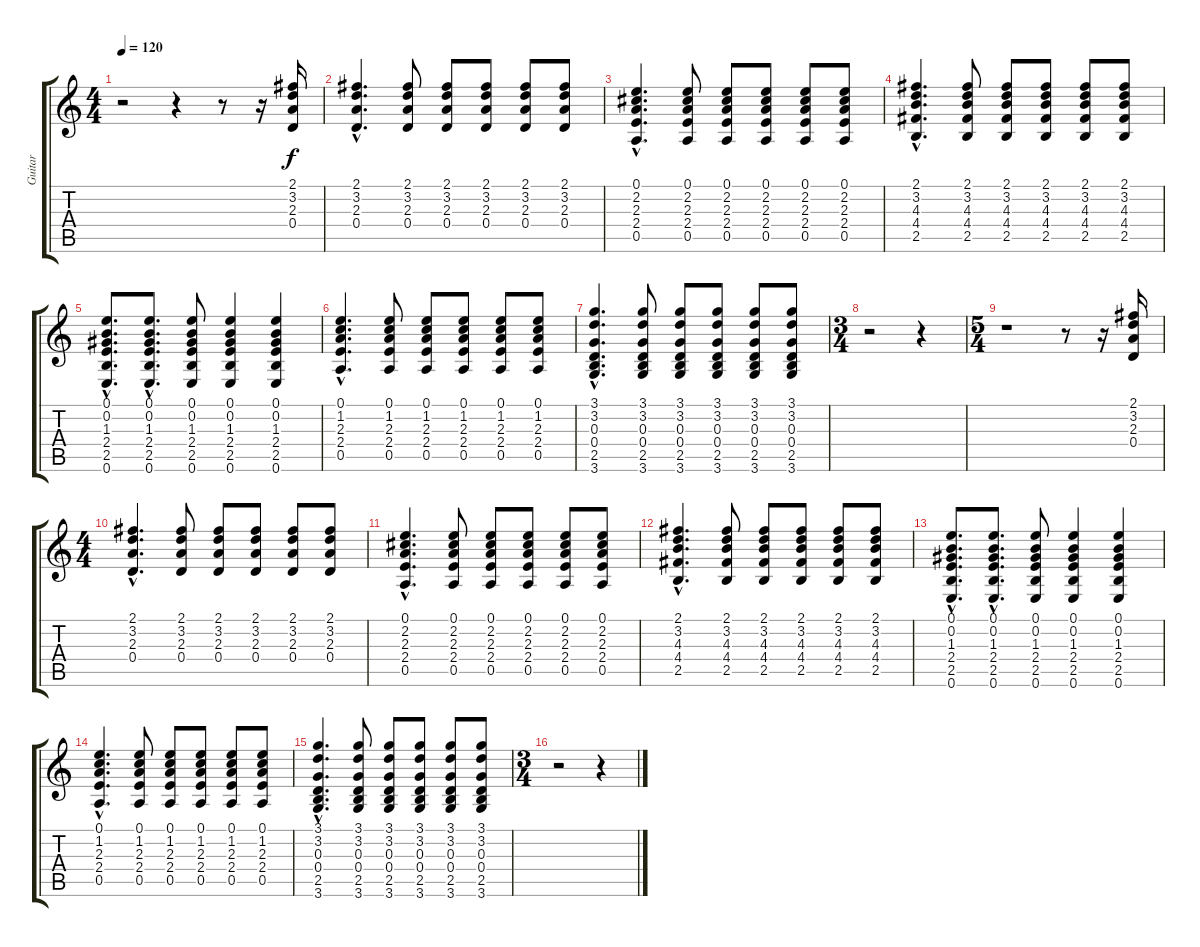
\track ("Guitar" "Guitar") {instrument acousticguitarsteel}
\staff {score tabs}
\tuning (E4 B3 G3 D3 A2 E2) {hide}
\ts (4 4)
\tempo 120
\clef g2
\ks c
r.2{dy f} r.4 r.8 r.16 (2.1 3.2 2.3 0.4).16 |
(2.1{hac} 3.2{hac} 2.3{hac} 0.4{hac}).4{d} (2.1 3.2 2.3 0.4).8 (2.1 3.2 2.3 0.4).8 (2.1 3.2 2.3 0.4).8 (2.1 3.2 2.3 0.4).8 (2.1 3.2 2.3 0.4).8 |
(0.1{hac} 2.2{hac} 2.3{hac} 2.4{hac} 0.5{hac}).4{d} (0.1 2.2 2.3 2.4 0.5).8 (0.1 2.2 2.3 2.4 0.5).8 (0.1 2.2 2.3 2.4 0.5).8 (0.1 2.2 2.3 2.4 0.5).8 (0.1 2.2 2.3 2.4 0.5).8 |
(2.1{hac} 3.2{hac} 4.3{hac} 4.4{hac} 2.5{hac}).4{d} (2.1 3.2 4.3 4.4 2.5).8 (2.1 3.2 4.3 4.4 2.5).8 (2.1 3.2 4.3 4.4 2.5).8 (2.1 3.2 4.3 4.4 2.5).8 (2.1 3.2 4.3 4.4 2.5).8 |
(0.1{hac} 0.2{hac} 1.3{hac} 2.4{hac} 2.5{hac} 0.6{hac}).8{d} (0.1{hac} 0.2{hac} 1.3{hac} 2.4{hac} 2.5{hac} 0.6{hac}).8{d} (0.1 0.2 1.3 2.4 2.5 0.6).8 (0.1 0.2 1.3 2.4 2.5 0.6).4 (0.1 0.2 1.3 2.4 2.5 0.6).4 |
(0.1{hac} 1.2{hac} 2.3{hac} 2.4{hac} 0.5{hac}).4{d} (0.1 1.2 2.3 2.4 0.5).8 (0.1 1.2 2.3 2.4 0.5).8 (0.1 1.2 2.3 2.4 0.5).8 (0.1 1.2 2.3 2.4 0.5).8 (0.1 1.2 2.3 2.4 0.5).8 |
(3.1{hac} 3.2{hac} 0.3{hac} 0.4{hac} 2.5{hac} 3.6{hac}).4{d} (3.1 3.2 0.3 0.4 2.5 3.6).8 (3.1 3.2 0.3 0.4 2.5 3.6).8 (3.1 3.2 0.3 0.4 2.5 3.6).8 (3.1 3.2 0.3 0.4 2.5 3.6).8 (3.1 3.2 0.3 0.4 2.5 3.6).8 |
\ts (3 4)
r.2 r.4 |
\ts (5 4)
r.1 r.8 r.16 (2.1 3.2 2.3 0.4).16 |
\ts (4 4)
(2.1{hac} 3.2{hac} 2.3{hac} 0.4{hac}).4{d} (2.1 3.2 2.3 0.4).8 (2.1 3.2 2.3 0.4).8 (2.1 3.2 2.3 0.4).8 (2.1 3.2 2.3 0.4).8 (2.1 3.2 2.3 0.4).8 |
(0.1{hac} 2.2{hac} 2.3{hac} 2.4{hac} 0.5{hac}).4{d} (0.1 2.2 2.3 2.4 0.5).8 (0.1 2.2 2.3 2.4 0.5).8 (0.1 2.2 2.3 2.4 0.5).8 (0.1 2.2 2.3 2.4 0.5).8 (0.1 2.2 2.3 2.4 0.5).8 |
(2.1{hac} 3.2{hac} 4.3{hac} 4.4{hac} 2.5{hac}).4{d} (2.1 3.2 4.3 4.4 2.5).8 (2.1 3.2 4.3 4.4 2.5).8 (2.1 3.2 4.3 4.4 2.5).8 (2.1 3.2 4.3 4.4 2.5).8 (2.1 3.2 4.3 4.4 2.5).8 |
(0.1{hac} 0.2{hac} 1.3{hac} 2.4{hac} 2.5{hac} 0.6{hac}).8{d} (0.1{hac} 0.2{hac} 1.3{hac} 2.4{hac} 2.5{hac} 0.6{hac}).8{d} (0.1 0.2 1.3 2.4 2.5 0.6).8 (0.1 0.2 1.3 2.4 2.5 0.6).4 (0.1 0.2 1.3 2.4 2.5 0.6).4 |
(0.1{hac} 1.2{hac} 2.3{hac} 2.4{hac} 0.5{hac}).4{d} (0.1 1.2 2.3 2.4 0.5).8 (0.1 1.2 2.3 2.4 0.5).8 (0.1 1.2 2.3 2.4 0.5).8 (0.1 1.2 2.3 2.4 0.5).8 (0.1 1.2 2.3 2.4 0.5).8 |
(3.1{hac} 3.2{hac} 0.3{hac} 0.4{hac} 2.5{hac} 3.6{hac}).4{d} (3.1 3.2 0.3 0.4 2.5 3.6).8 (3.1 3.2 0.3 0.4 2.5 3.6).8 (3.1 3.2 0.3 0.4 2.5 3.6).8 (3.1 3.2 0.3 0.4 2.5 3.6).8 (3.1 3.2 0.3 0.4 2.5 3.6).8 |
\ts (3 4)
r.2 r.4
